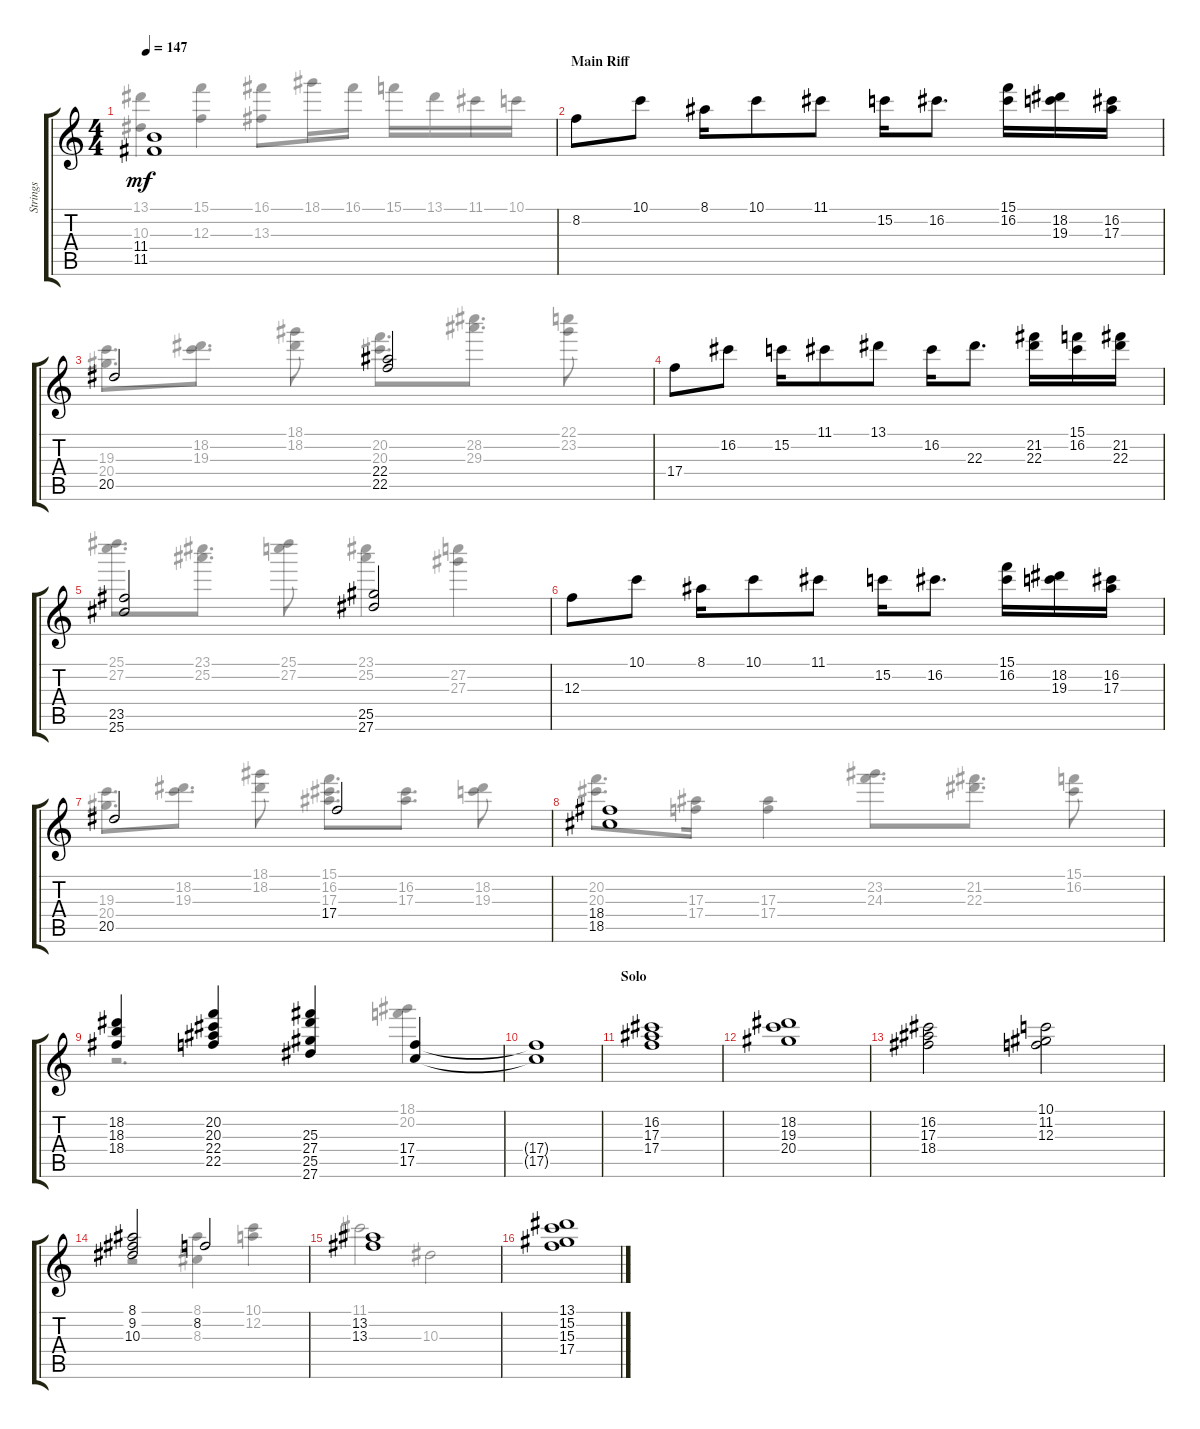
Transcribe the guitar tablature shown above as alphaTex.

\track ("Strings" "Strings") {instrument electricguitarclean}
\staff {score tabs}
\tuning (D4 A3 F3 C3 G2 C2) {hide}
\voice
\ts (4 4)
\tempo 147
\clef g2
\ks aminor
(11.4 11.5).1{dy mf} |
\section ("" "Main Riff")
8.2.8 10.1.8 8.1.16 10.1.8 11.1.8 15.2.16 16.2.8{d} (15.1 16.2).16 (18.2 19.3).16 (16.2 17.3).16 |
20.5.2 (22.4 22.5).2 |
17.4.8 16.2.8 15.2.16 11.1.8 13.1.8 16.2.16 22.3.8{d} (21.2 22.3).16 (15.1 16.2).16 (21.2 22.3).16 |
(23.5 25.6).2 (25.5 27.6).2 |
12.3.8 10.1.8 8.1.16 10.1.8 11.1.8 15.2.16 16.2.8{d} (15.1 16.2).16 (18.2 19.3).16 (16.2 17.3).16 |
20.5.2 17.4.2 |
(18.4 18.5).1 |
(18.2 18.3 18.4).4 (20.2 20.3 22.4 22.5).4 (25.3 27.4 25.5 27.6).4 (17.4 17.5).4 |
(17.4{t} 17.5{t}).1 |
\section ("" "Solo")
(16.2 17.3 17.4).1 |
(18.2 19.3 20.4).1 |
(16.2 17.3 18.4).2 (10.1 11.2 12.3).2 |
(8.1 9.2 10.3).2 8.2.2 |
(13.2 13.3).1 |
(13.1 15.2 15.3 17.4).1
\voice
\clef g2
\ottava regular
\simile none
\ks aminor
(13.1 10.3).4{dy mf} (15.1 12.3).4 (16.1 13.3).8 18.1.16 16.1.16 15.1.16 13.1.16 11.1.16 10.1.16 |
|
(19.3 20.4).8{d} (18.2 19.3).8{d} (18.1 18.2).8 (20.2 20.3).8{d} (28.2 29.3).8{d} (22.1 23.2).8 |
|
(25.1 27.2).8{d} (23.1 25.2).8{d} (25.1 27.2).8 (23.1 25.2).4 (27.2 27.3).4 |
|
(19.3 20.4).8{d} (18.2 19.3).8{d} (18.1 18.2).8 (15.1 16.2 17.3).8{d} (16.2 17.3).8{d} (18.2 19.3).8 |
(20.2 20.3).8{d} (17.3 17.4).16 (17.3 17.4).4 (23.2 24.3).8{d} (21.2 22.3).8{d} (15.1 16.2).8 |
r.2{d} (18.1 20.2).4 |
|
|
|
|
r.2 (8.1 8.3).4 (10.1 12.2).4 |
11.1.2 10.3.2 |
